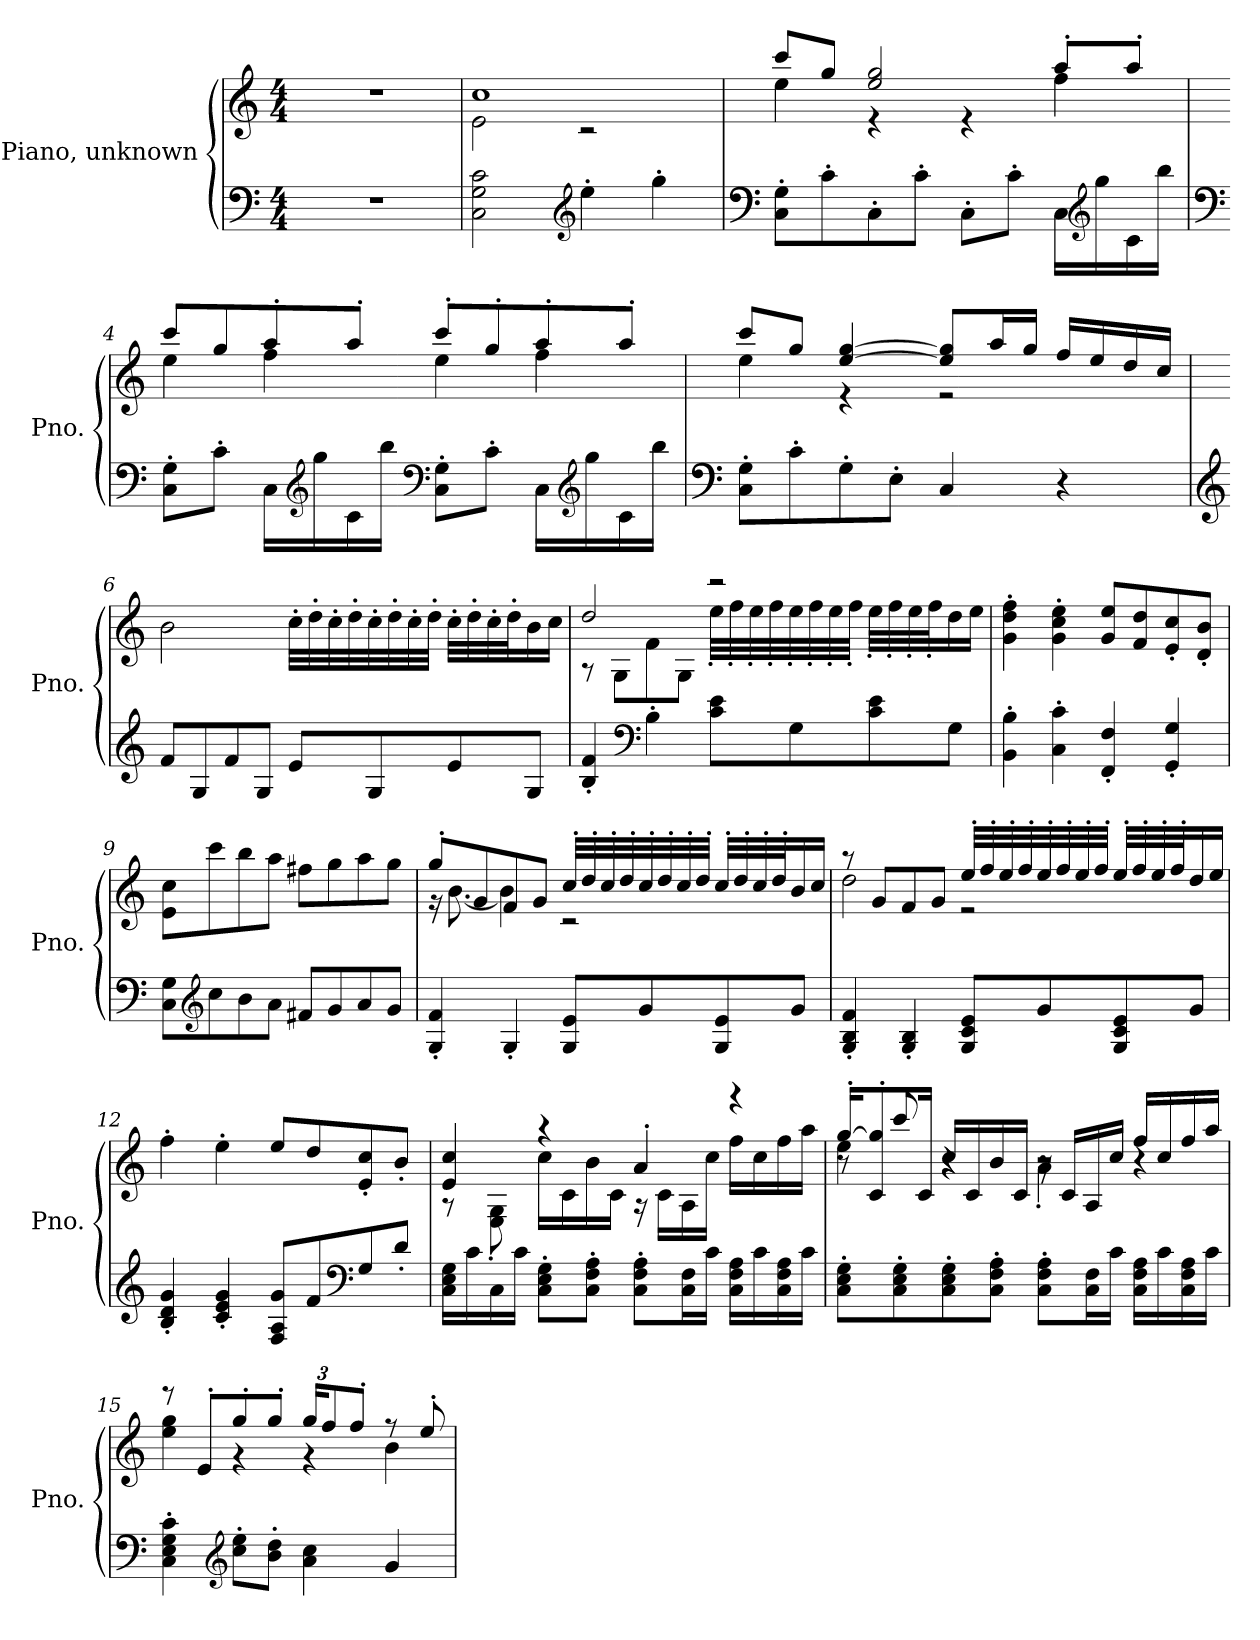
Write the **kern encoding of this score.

**kern	**kern
*part1	*part1
*staff2	*staff1
*I"Piano, unknown	*
*I'Pno.	*
*clefF4	*clefG2
*k[]	*k[]
*M4/4	*M4/4
*MM120	*MM120
=1	=1
1r	1r
=2	=2
*	*^
2C\ 2G\ 2c\	1cc	2e\
*clefG2	*	*
4ee'\	.	2r
4gg'\	.	.
=3	=3	=3
*clefF4	*	*
8C\' 8G\'L	8ccc/L	4ee\
8c'\	8gg/J	.
8C'\	2ee/ 2gg/	4r
8c'\J	.	.
8C'\L	.	4r
8c'\J	.	.
16C\LL	8aa'/L	4ff\
*clefG2	*	*
16gg\	.	.
16c\	8aa'/J	.
16bb\JJ	.	.
=4	=4	=4
*clefF4	*	*
8C\' 8G\'L	8ccc/L	4ee\
8c'\J	8gg/	.
16C\LL	8aa'/	4ff\
*clefG2	*	*
16gg\	.	.
16c\	8aa'/J	.
16bb\JJ	.	.
*clefF4	*	*
8C\' 8G\'L	8ccc'/L	4ee\
8c'\J	8gg'/	.
16C\LL	8aa'/	4ff\
*clefG2	*	*
16gg\	.	.
16c\	8aa'/J	.
16bb\JJ	.	.
!!LO:LB:g=z	!!
=5	=5	=5
*clefF4	*	*
8C\' 8G\'L	8ccc/L	4ee\
8c'\	8gg/J	.
8G'\	[4ee/ [4gg/	4r
8E'\J	.	.
4C/	8ee/] 8gg/]L	2r
.	16aa/L	.
.	16gg/JJ	.
4r	16ff/LL	.
.	16ee/	.
.	16dd/	.
.	16cc/JJ	.
*	*v	*v
=6	=6
*clefG2	*
8f/L	2b\
8G/	.
8f/	.
8G/J	.
8e/L	32cc'\LLL
.	32dd'\
.	32cc'\
.	32dd'\
8G/	32cc'\
.	32dd'\
.	32cc'\
.	32dd'\JJJ
8e/	32cc'\LLL
.	32dd'\
.	32cc'\
.	32dd'\J
8G/J	16b\
.	16cc\JJ
!!LO:LB:g=z
=7	=7
*	*^
4B/' 4f/'	2dd/	8r
.	.	8G\L
*clefF4	*	*
4B'\	.	8f\
.	.	8G\J
8c\ 8e\L	2r	32ee'\LLL
.	.	32ff'\
.	.	32ee'\
.	.	32ff'\
8G\	.	32ee'\
.	.	32ff'\
.	.	32ee'\
.	.	32ff'\JJJ
8c\ 8e\	.	32ee'\LLL
.	.	32ff'\
.	.	32ee'\
.	.	32ff'\J
8G\J	.	16dd\
.	.	16ee\JJ
*	*v	*v
=8	=8
4BB\' 4B\'	4g\' 4dd\' 4ff\'
4C\' 4c\'	4g\' 4cc\' 4ee\'
4FF/' 4F/'	8g/ 8ee/L
.	8f/ 8dd/
4GG/' 4G/'	8e/' 8cc/'
.	8d/' 8b/'J
=9	=9
8C\ 8G\L	8e\ 8cc\L
*clefG2	*
8cc\	8ccc\
8b\	8bb\
8a\J	8aa\J
8f#X/L	8ff#X\L
8g/	8gg\
8a/	8aa\
8g/J	8gg\J
!!LO:LB:g=z
=10	=10
*	*^
4G/' 4f/'	8gg'/L	16r
.	.	[8.b\
.	8g/	.
4G'/	8f/	4b\]
.	8g/J	.
8G/ 8e/L	32cc'/LLL	2r
.	32dd'/	.
.	32cc'/	.
.	32dd'/	.
8g/	32cc'/	.
.	32dd'/	.
.	32cc'/	.
.	32dd'/JJJ	.
8G/ 8e/	32cc'/LLL	.
.	32dd'/	.
.	32cc'/	.
.	32dd'/J	.
8g/J	16b/	.
.	16cc/JJ	.
=11	=11	=11
4G/' 4B/' 4f/'	8r	2dd\
.	8g/L	.
4G/' 4B/'	8f/	.
.	8g/J	.
8G/ 8c/ 8e/L	32ee'/LLL	2r
.	32ff'/	.
.	32ee'/	.
.	32ff'/	.
8g/	32ee'/	.
.	32ff'/	.
.	32ee'/	.
.	32ff'/JJJ	.
8G/ 8c/ 8e/	32ee'/LLL	.
.	32ff'/	.
.	32ee'/	.
.	32ff'/J	.
8g/J	16dd/	.
.	16ee/JJ	.
*	*v	*v
=12	=12
4B/' 4d/' 4g/'	4ff'\
4c/' 4e/' 4g/'	4ee'\
8F/ 8A/ 8g/L	8ee/L
8f/	8dd/
*clefF4	*
8G/	8e/' 8cc/'
8d'/J	8b'/J
!!LO:LB:g=z
=13	=13
*	*^
16C\ 16E\ 16G\LL	4e/ 4cc/	8r
16c\	.	.
16C\	.	8E\' 8G\'
16c\JJ	.	.
8C\' 8E\' 8G\'L	4r	16cc\LL
.	.	16c\
8C\' 8F\' 8A\'J	.	16b\
.	.	16c\JJ
8C\' 8F\' 8A\'L	4a'/	16r
.	.	16c\LL
16C\ 16F\L	.	16A\
16c\JJ	.	16cc\JJ
16C\ 16F\ 16A\LL	4r	16ff\LL
16c\	.	16cc\
16C\ 16F\ 16A\	.	16ff\
16c\JJ	.	16aa\JJ
=14	=14	=14
*	*	*^
8C\' 8E\' 8G\'L	8r	4ee\	[16gg'/KL
.	.	.	8c/' 8gg/]'
8C\' 8E\' 8G\'	8ccc/	.	.
.	.	.	16c/Jk
8C\' 8E\' 8G\'	4r	4r	16cc/LL
.	.	.	16c/
8C\' 8F\' 8A\'J	.	.	16b/
.	.	.	16c/JJ
8C\' 8F\' 8A\'L	2r	4a'\	16r
.	.	.	16c/LL
16C\ 16F\L	.	.	16A/
16c\JJ	.	.	16cc/JJ
16C\ 16F\ 16A\LL	.	4r	16ff/LL
16c\	.	.	16cc/
16C\ 16F\ 16A\	.	.	16ff/
16c\JJ	.	.	16aa/JJ
*	*	*v	*v
=15	=15	=15
4C\' 4E\' 4G\' 4c\'	8r	4ee\ 4gg\
.	8e'/L	.
*clefG2	*	*
8cc\' 8ee\'L	8gg'/	4r
8b\' 8dd\'J	8gg'/J	.
*	*Xbrackettup	*
4a\ 4cc\	24gg/KL	4r
.	12ff/	.
.	8ff'/J	.
4g/	8r	4b\
.	8ee'/	.
*	*v	*v
=	=
*-	*-
